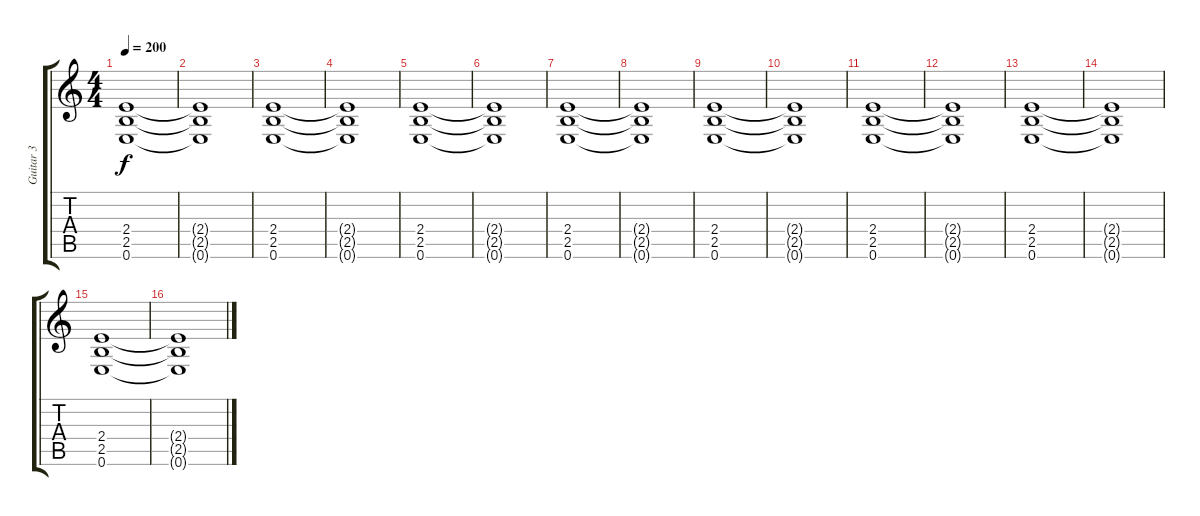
\track ("Guitar 3" "Guitar 3") {instrument overdrivenguitar}
\staff {score tabs}
\tuning (E4 B3 G3 D3 A2 E2) {hide}
\ts (4 4)
\tempo 200
\clef g2
\ks c
(2.4 2.5 0.6).1{dy f} |
(2.4{t} 2.5{t} 0.6{t}).1 |
(2.4 2.5 0.6).1 |
(2.4{t} 2.5{t} 0.6{t}).1 |
(2.4 2.5 0.6).1 |
(2.4{t} 2.5{t} 0.6{t}).1 |
(2.4 2.5 0.6).1 |
(2.4{t} 2.5{t} 0.6{t}).1 |
(2.4 2.5 0.6).1 |
(2.4{t} 2.5{t} 0.6{t}).1 |
(2.4 2.5 0.6).1 |
(2.4{t} 2.5{t} 0.6{t}).1 |
(2.4 2.5 0.6).1 |
(2.4{t} 2.5{t} 0.6{t}).1 |
(2.4 2.5 0.6).1 |
(2.4{t} 2.5{t} 0.6{t}).1
